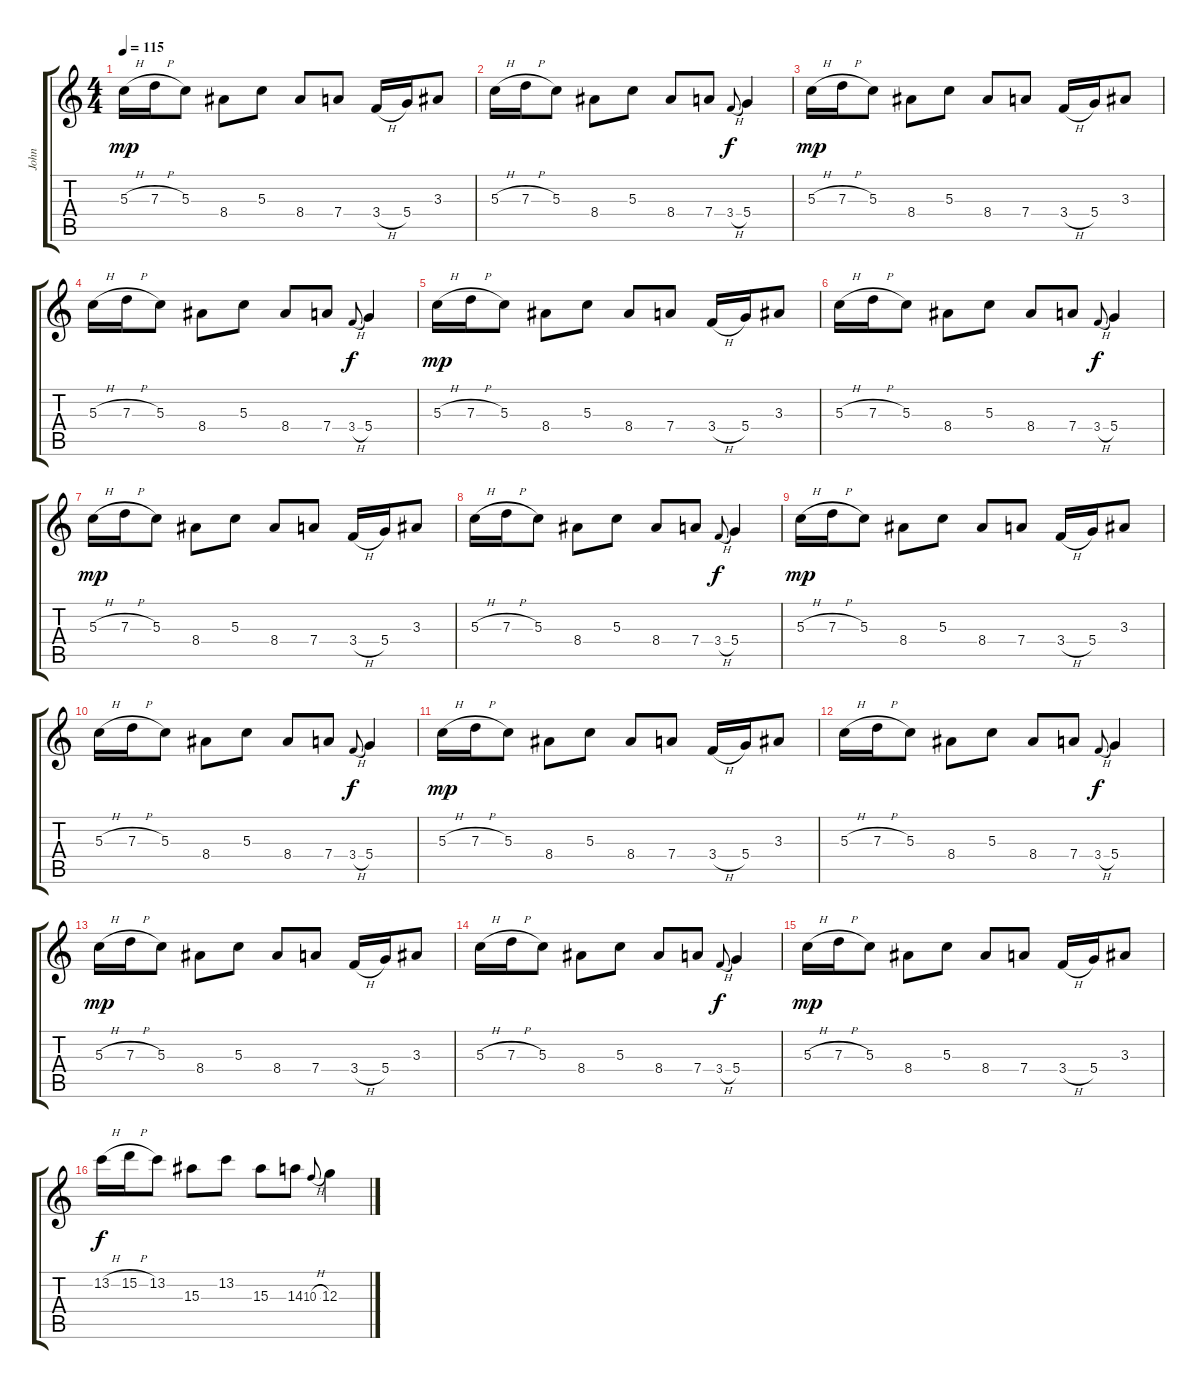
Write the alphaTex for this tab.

\track ("John" "John") {instrument electricguitarclean}
\staff {score tabs}
\tuning (E4 B3 G3 D3 A2 E2) {hide}
\ts (4 4)
\tempo 115
\clef g2
\ks c
5.3{h}.16{dy mp} 7.3{h}.16 5.3.8 8.4.8 5.3.8 8.4.8 7.4.8 3.4{h}.16 5.4.16 3.3.8 |
5.3{h}.16 7.3{h}.16 5.3.8 8.4.8 5.3.8 8.4.8 7.4.8 3.4{h}.8{gr onbeat dy f} 5.4.4 |
5.3{h}.16{dy mp} 7.3{h}.16 5.3.8 8.4.8 5.3.8 8.4.8 7.4.8 3.4{h}.16 5.4.16 3.3.8 |
5.3{h}.16 7.3{h}.16 5.3.8 8.4.8 5.3.8 8.4.8 7.4.8 3.4{h}.8{gr onbeat dy f} 5.4.4 |
5.3{h}.16{dy mp} 7.3{h}.16 5.3.8 8.4.8 5.3.8 8.4.8 7.4.8 3.4{h}.16 5.4.16 3.3.8 |
5.3{h}.16 7.3{h}.16 5.3.8 8.4.8 5.3.8 8.4.8 7.4.8 3.4{h}.8{gr onbeat dy f} 5.4.4 |
5.3{h}.16{dy mp} 7.3{h}.16 5.3.8 8.4.8 5.3.8 8.4.8 7.4.8 3.4{h}.16 5.4.16 3.3.8 |
5.3{h}.16 7.3{h}.16 5.3.8 8.4.8 5.3.8 8.4.8 7.4.8 3.4{h}.8{gr onbeat dy f} 5.4.4 |
5.3{h}.16{dy mp} 7.3{h}.16 5.3.8 8.4.8 5.3.8 8.4.8 7.4.8 3.4{h}.16 5.4.16 3.3.8 |
5.3{h}.16 7.3{h}.16 5.3.8 8.4.8 5.3.8 8.4.8 7.4.8 3.4{h}.8{gr onbeat dy f} 5.4.4 |
5.3{h}.16{dy mp} 7.3{h}.16 5.3.8 8.4.8 5.3.8 8.4.8 7.4.8 3.4{h}.16 5.4.16 3.3.8 |
5.3{h}.16 7.3{h}.16 5.3.8 8.4.8 5.3.8 8.4.8 7.4.8 3.4{h}.8{gr onbeat dy f} 5.4.4 |
5.3{h}.16{dy mp} 7.3{h}.16 5.3.8 8.4.8 5.3.8 8.4.8 7.4.8 3.4{h}.16 5.4.16 3.3.8 |
5.3{h}.16 7.3{h}.16 5.3.8 8.4.8 5.3.8 8.4.8 7.4.8 3.4{h}.8{gr onbeat dy f} 5.4.4 |
5.3{h}.16{dy mp} 7.3{h}.16 5.3.8 8.4.8 5.3.8 8.4.8 7.4.8 3.4{h}.16 5.4.16 3.3.8 |
13.2{h}.16{dy f} 15.2{h}.16 13.2.8 15.3.8 13.2.8 15.3.8 14.3.8 10.3{h}.8{gr onbeat} 12.3.4
